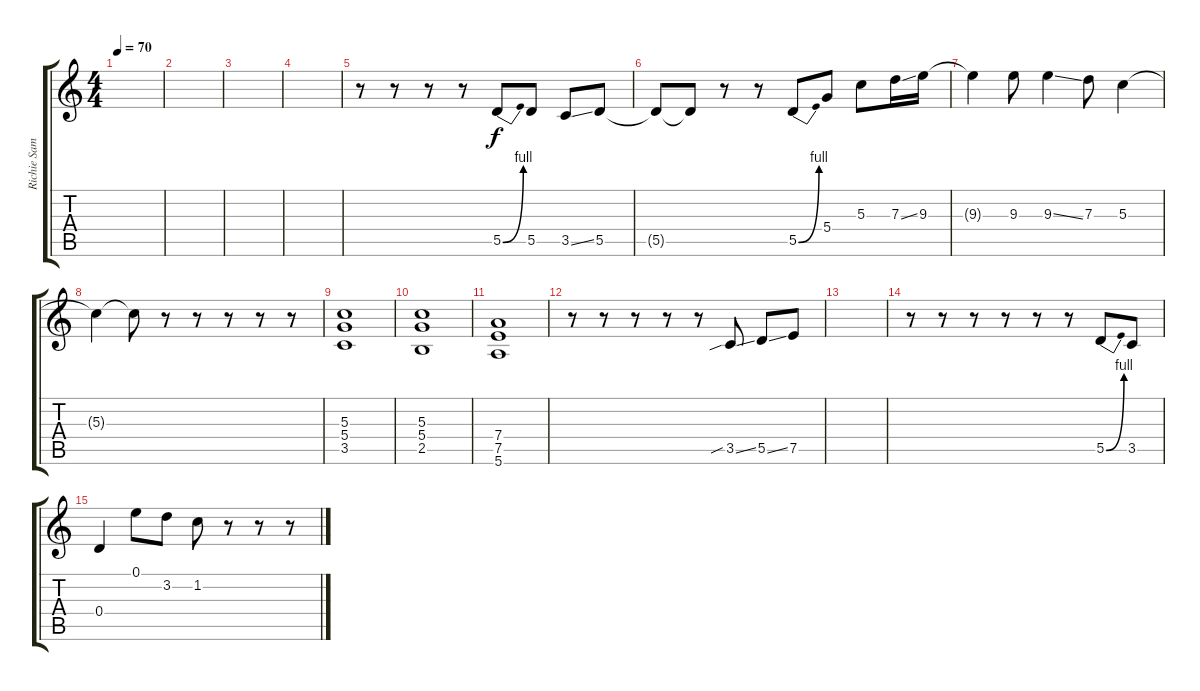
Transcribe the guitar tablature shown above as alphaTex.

\track ("Richie Sambora" "Richie Sam") {instrument distortionguitar}
\staff {score tabs}
\tuning (E4 B3 G3 D3 A2 E2) {hide}
\ts (4 4)
\tempo 70
\clef g2
\ks c
|
|
|
|
r.8 r.8 r.8 r.8 5.5{be (bend 0 0 60 4)}.8 5.5.8 3.5{ss}.8 5.5.8 |
5.5{t}.8 5.5{t}.8 r.8 r.8 5.5{be (bend 0 0 60 4)}.8 5.4.8 5.3.8 7.3{ss}.16 9.3.16 |
9.3{t}.4 9.3.8 9.3{ss}.4 7.3.8 5.3.4 |
5.3{t}.4 5.3{t}.8 r.8 r.8 r.8 r.8 r.8 |
(5.3 5.4 3.5).1 |
(5.3 5.4 2.5).1 |
(7.4 7.5 5.6).1 |
r.8 r.8 r.8 r.8 r.8 3.5{sib ss}.8 5.5{ss}.8 7.5.8 |
|
r.8 r.8 r.8 r.8 r.8 r.8 5.5{be (bend 0 0 60 4)}.8 3.5.8 |
0.4.4 0.1.8{instrument lead2sawtooth} 3.2.8{instrument lead2sawtooth} 1.2.8{instrument lead2sawtooth} r.8 r.8 r.8
